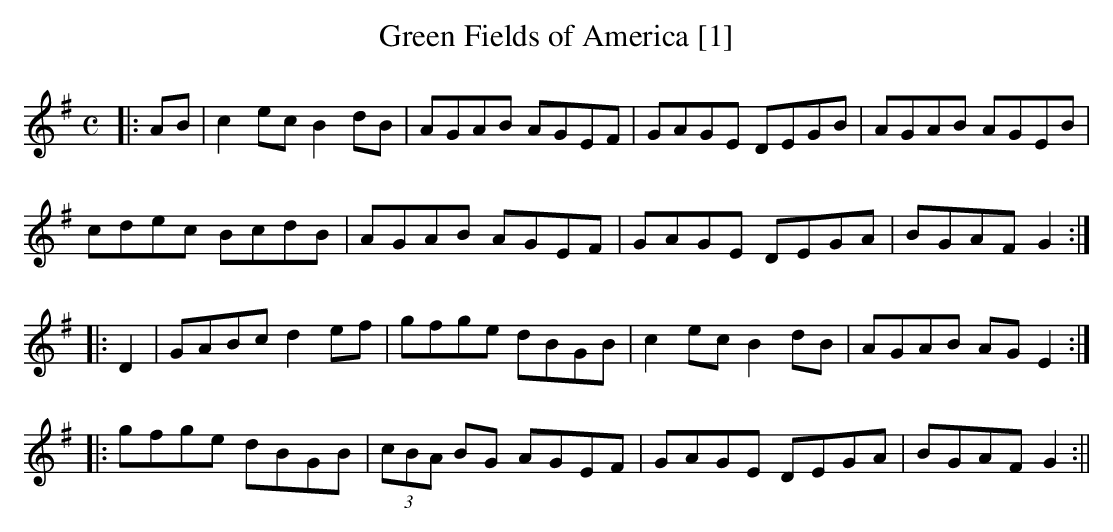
X:1
T:Green Fields of America [1]
M:C
L:1/8
K:G
|:AB|c2ec B2dB|AGAB AGEF|GAGE DEGB|AGAB AGEB|
cdec BcdB|AGAB AGEF|GAGE DEGA|BGAF G2:|
|:D2|GABc d2ef|gfge dBGB|c2ec B2dB|AGAB AGE2:|
|:gfge dBGB|(3cBA BG AGEF|GAGE DEGA|BGAF G2:||
